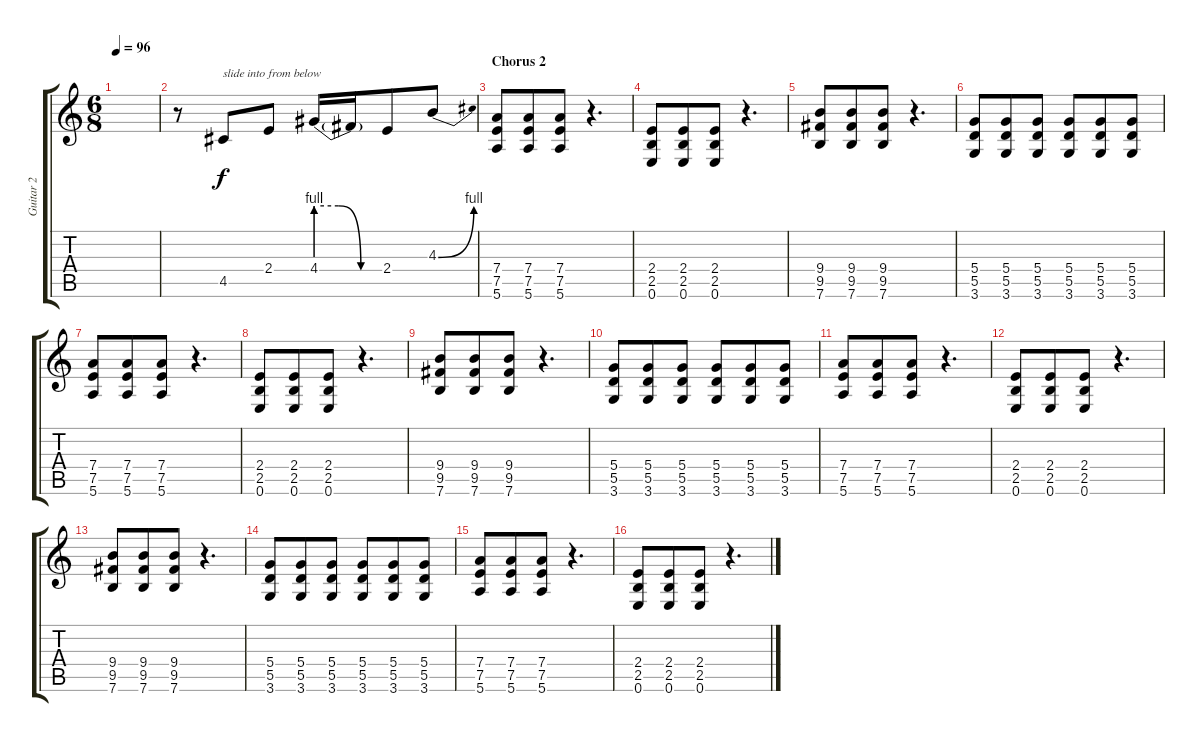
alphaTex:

\track ("Guitar 2" "Guitar 2") {instrument overdrivenguitar}
\staff {score tabs}
\tuning (E4 B3 G3 D3 A2 E2) {hide}
\ts (6 8)
\tempo 96
\clef g2
\ks c
|
r.8 4.5.8{txt "slide into from below"} 2.4.8 4.4{be (custom 0 4 20 4 40 0 60 0)}.16 4.4{t}.16 2.4.8 4.3{be (bend 0 0 60 4)}.8 |
\section ("" "Chorus 2")
(7.4 7.5 5.6).8 (7.4 7.5 5.6).8 (7.4 7.5 5.6).8 r.4{d} |
(2.4 2.5 0.6).8 (2.4 2.5 0.6).8 (2.4 2.5 0.6).8 r.4{d} |
(9.4 9.5 7.6).8 (9.4 9.5 7.6).8 (9.4 9.5 7.6).8 r.4{d} |
(5.4 5.5 3.6).8 (5.4 5.5 3.6).8 (5.4 5.5 3.6).8 (5.4 5.5 3.6).8 (5.4 5.5 3.6).8 (5.4 5.5 3.6).8 |
(7.4 7.5 5.6).8 (7.4 7.5 5.6).8 (7.4 7.5 5.6).8 r.4{d} |
(2.4 2.5 0.6).8 (2.4 2.5 0.6).8 (2.4 2.5 0.6).8 r.4{d} |
(9.4 9.5 7.6).8 (9.4 9.5 7.6).8 (9.4 9.5 7.6).8 r.4{d} |
(5.4 5.5 3.6).8 (5.4 5.5 3.6).8 (5.4 5.5 3.6).8 (5.4 5.5 3.6).8 (5.4 5.5 3.6).8 (5.4 5.5 3.6).8 |
(7.4 7.5 5.6).8 (7.4 7.5 5.6).8 (7.4 7.5 5.6).8 r.4{d} |
(2.4 2.5 0.6).8 (2.4 2.5 0.6).8 (2.4 2.5 0.6).8 r.4{d} |
(9.4 9.5 7.6).8 (9.4 9.5 7.6).8 (9.4 9.5 7.6).8 r.4{d} |
(5.4 5.5 3.6).8 (5.4 5.5 3.6).8 (5.4 5.5 3.6).8 (5.4 5.5 3.6).8 (5.4 5.5 3.6).8 (5.4 5.5 3.6).8 |
(7.4 7.5 5.6).8 (7.4 7.5 5.6).8 (7.4 7.5 5.6).8 r.4{d} |
(2.4 2.5 0.6).8 (2.4 2.5 0.6).8 (2.4 2.5 0.6).8 r.4{d}
